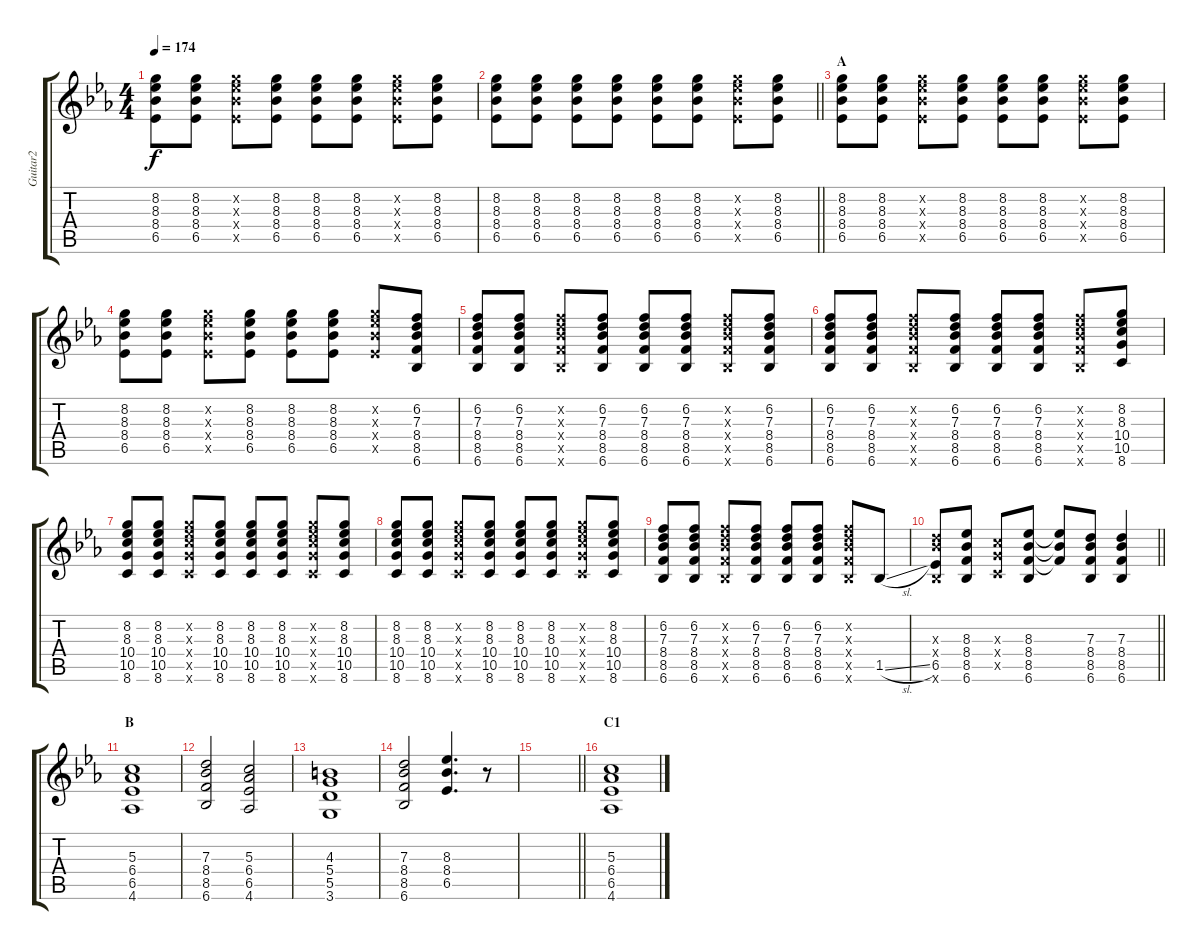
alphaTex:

\track ("Guitar2" "Guitar2") {instrument distortionguitar}
\staff {score tabs}
\tuning (E4 B3 G3 D3 A2 E2) {hide}
\ts (4 4)
\tempo 174
\clef g2
\ks eb
(8.2 8.3 8.4 6.5).8{dy f} (8.2 8.3 8.4 6.5).8 (8.2{x} 8.3{x} 8.4{x} 6.5{x}).8 (8.2 8.3 8.4 6.5).8 (8.2 8.3 8.4 6.5).8 (8.2 8.3 8.4 6.5).8 (8.2{x} 8.3{x} 8.4{x} 6.5{x}).8 (8.2 8.3 8.4 6.5).8 |
\barLineRight lightlight
(8.2 8.3 8.4 6.5).8 (8.2 8.3 8.4 6.5).8 (8.2 8.3 8.4 6.5).8 (8.2 8.3 8.4 6.5).8 (8.2 8.3 8.4 6.5).8 (8.2 8.3 8.4 6.5).8 (8.2{x} 8.3{x} 8.4{x} 6.5{x}).8 (8.2 8.3 8.4 6.5).8 |
\section ("" "A")
(8.2 8.3 8.4 6.5).8 (8.2 8.3 8.4 6.5).8 (8.2{x} 8.3{x} 8.4{x} 6.5{x}).8 (8.2 8.3 8.4 6.5).8 (8.2 8.3 8.4 6.5).8 (8.2 8.3 8.4 6.5).8 (8.2{x} 8.3{x} 8.4{x} 6.5{x}).8 (8.2 8.3 8.4 6.5).8 |
(8.2 8.3 8.4 6.5).8 (8.2 8.3 8.4 6.5).8 (8.2{x} 8.3{x} 8.4{x} 6.5{x}).8 (8.2 8.3 8.4 6.5).8 (8.2 8.3 8.4 6.5).8 (8.2 8.3 8.4 6.5).8 (8.2{x} 8.3{x} 8.4{x} 6.5{x}).8 (6.2 7.3 8.4 8.5 6.6).8 |
(6.2 7.3 8.4 8.5 6.6).8 (6.2 7.3 8.4 8.5 6.6).8 (6.2{x} 7.3{x} 8.4{x} 8.5{x} 6.6{x}).8 (6.2 7.3 8.4 8.5 6.6).8 (6.2 7.3 8.4 8.5 6.6).8 (6.2 7.3 8.4 8.5 6.6).8 (6.2{x} 7.3{x} 8.4{x} 8.5{x} 6.6{x}).8 (6.2 7.3 8.4 8.5 6.6).8 |
(6.2 7.3 8.4 8.5 6.6).8 (6.2 7.3 8.4 8.5 6.6).8 (6.2{x} 7.3{x} 8.4{x} 8.5{x} 6.6{x}).8 (6.2 7.3 8.4 8.5 6.6).8 (6.2 7.3 8.4 8.5 6.6).8 (6.2 7.3 8.4 8.5 6.6).8 (6.2{x} 7.3{x} 8.4{x} 8.5{x} 6.6{x}).8 (8.2 8.3 10.4 10.5 8.6).8 |
(8.2 8.3 10.4 10.5 8.6).8 (8.2 8.3 10.4 10.5 8.6).8 (8.2{x} 8.3{x} 10.4{x} 10.5{x} 8.6{x}).8 (8.2 8.3 10.4 10.5 8.6).8 (8.2 8.3 10.4 10.5 8.6).8 (8.2 8.3 10.4 10.5 8.6).8 (8.2{x} 8.3{x} 10.4{x} 10.5{x} 8.6{x}).8 (8.2 8.3 10.4 10.5 8.6).8 |
(8.2 8.3 10.4 10.5 8.6).8 (8.2 8.3 10.4 10.5 8.6).8 (8.2{x} 8.3{x} 10.4{x} 10.5{x} 8.6{x}).8 (8.2 8.3 10.4 10.5 8.6).8 (8.2 8.3 10.4 10.5 8.6).8 (8.2 8.3 10.4 10.5 8.6).8 (8.2{x} 8.3{x} 10.4{x} 10.5{x} 8.6{x}).8 (8.2 8.3 10.4 10.5 8.6).8 |
(6.2 7.3 8.4 8.5 6.6).8 (6.2 7.3 8.4 8.5 6.6).8 (6.2{x} 7.3{x} 8.4{x} 8.5{x} 6.6{x}).8 (6.2 7.3 8.4 8.5 6.6).8 (6.2 7.3 8.4 8.5 6.6).8 (6.2 7.3 8.4 8.5 6.6).8 (6.2{x} 7.3{x} 8.4{x} 8.5{x} 6.6{x}).8 1.5{sl}.8 |
\barLineRight lightlight
(7.3{x} 8.4{x} 6.5 6.6{x}).8 (8.3 8.4 8.5 6.6).8 (5.3{x} 5.4{x} 3.5{x}).8 (8.3 8.4 8.5 6.6).8 (8.3{t} 8.4{t} 8.5{t}).8 (7.3 8.4 8.5 6.6).8 (7.3 8.4 8.5 6.6).4 |
\section ("" "B")
(5.3 6.4 6.5 4.6).1 |
(7.3 8.4 8.5 6.6).2 (5.3 6.4 6.5 4.6).2 |
(4.3 5.4 5.5 3.6).1 |
(7.3 8.4 8.5 6.6).2 (8.3 8.4 6.5).4{d} r.8 |
\barLineRight lightlight
|
\section ("" "C1")
(5.3 6.4 6.5 4.6).1
